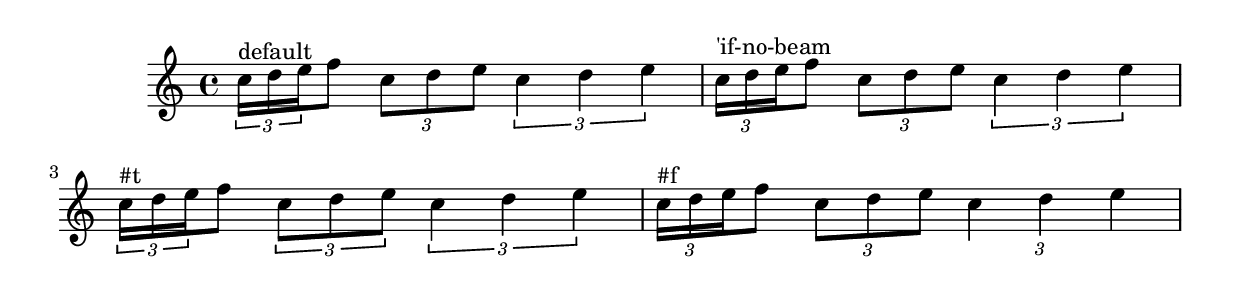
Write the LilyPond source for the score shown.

%% Do not edit this file; it is auto-generated from LSR http://lsr.dsi.unimi.it
%% This file is in the public domain.
%% Tags: rhythms, tweaks-and-overrides
\version "2.11.35"

\header { texidoc = "
Default behaviour of tuplet-bracket visibility is to print a bracket
unless there is a beam of the same length as the tuplet. To control the
visibility of tuplet brackets, you can set the property TupletBracket
#'bracket-visibility to either ##t (always print a bracket), ##f (never
print a bracket) or #'if-no-beam (only print a bracket if there is no
beam).
" }
% begin verbatim
mus = \relative c'' {
  \times 2/3 {c16 [ d e } f8]
  \times 2/3 {c8 d e }
  \times 2/3 { c4 d e }
}

\new Voice \relative c'{
  << \mus s4^"default" >>
   \override TupletBracket #'bracket-visibility = #'if-no-beam
  << \mus s4^"'if-no-beam" >>
  \override TupletBracket #'bracket-visibility = ##t
  << \mus s4^"#t" >>
  \override TupletBracket #'bracket-visibility = ##f
  << \mus s4^"#f" >>
} 

